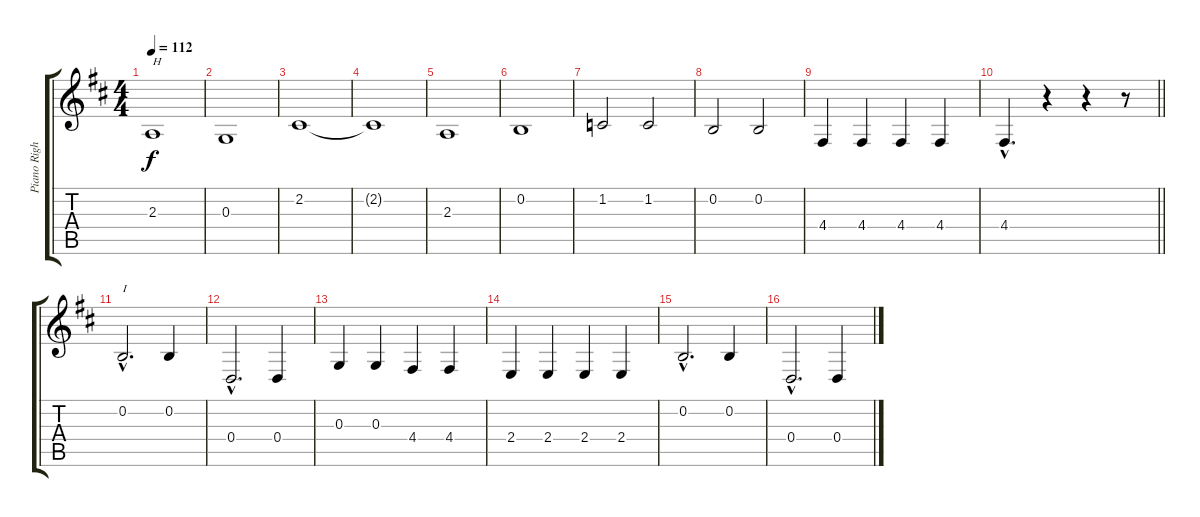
\track ("Piano Right Hand" "Piano Righ") {instrument acousticgrandpiano}
\staff {score tabs}
\tuning (E4 B3 G3 D3 A2 E2) {hide}
\ts (4 4)
\tempo 112
\clef g2
\ks d
2.3.1{txt "H" dy f} |
0.3.1 |
2.2.1 |
2.2{t}.1 |
2.3.1 |
0.2.1 |
1.2.2 1.2.2 |
0.2.2 0.2.2 |
4.4.4 4.4.4 4.4.4 4.4.4 |
\barLineRight lightlight
4.4{hac}.4{d} r.4 r.4 r.8 |
0.2{hac}.2{d txt "I"} 0.2.4 |
0.4{hac}.2{d} 0.4.4 |
0.3.4 0.3.4 4.4.4 4.4.4 |
2.4.4 2.4.4 2.4.4 2.4.4 |
0.2{hac}.2{d} 0.2.4 |
0.4{hac}.2{d} 0.4.4
